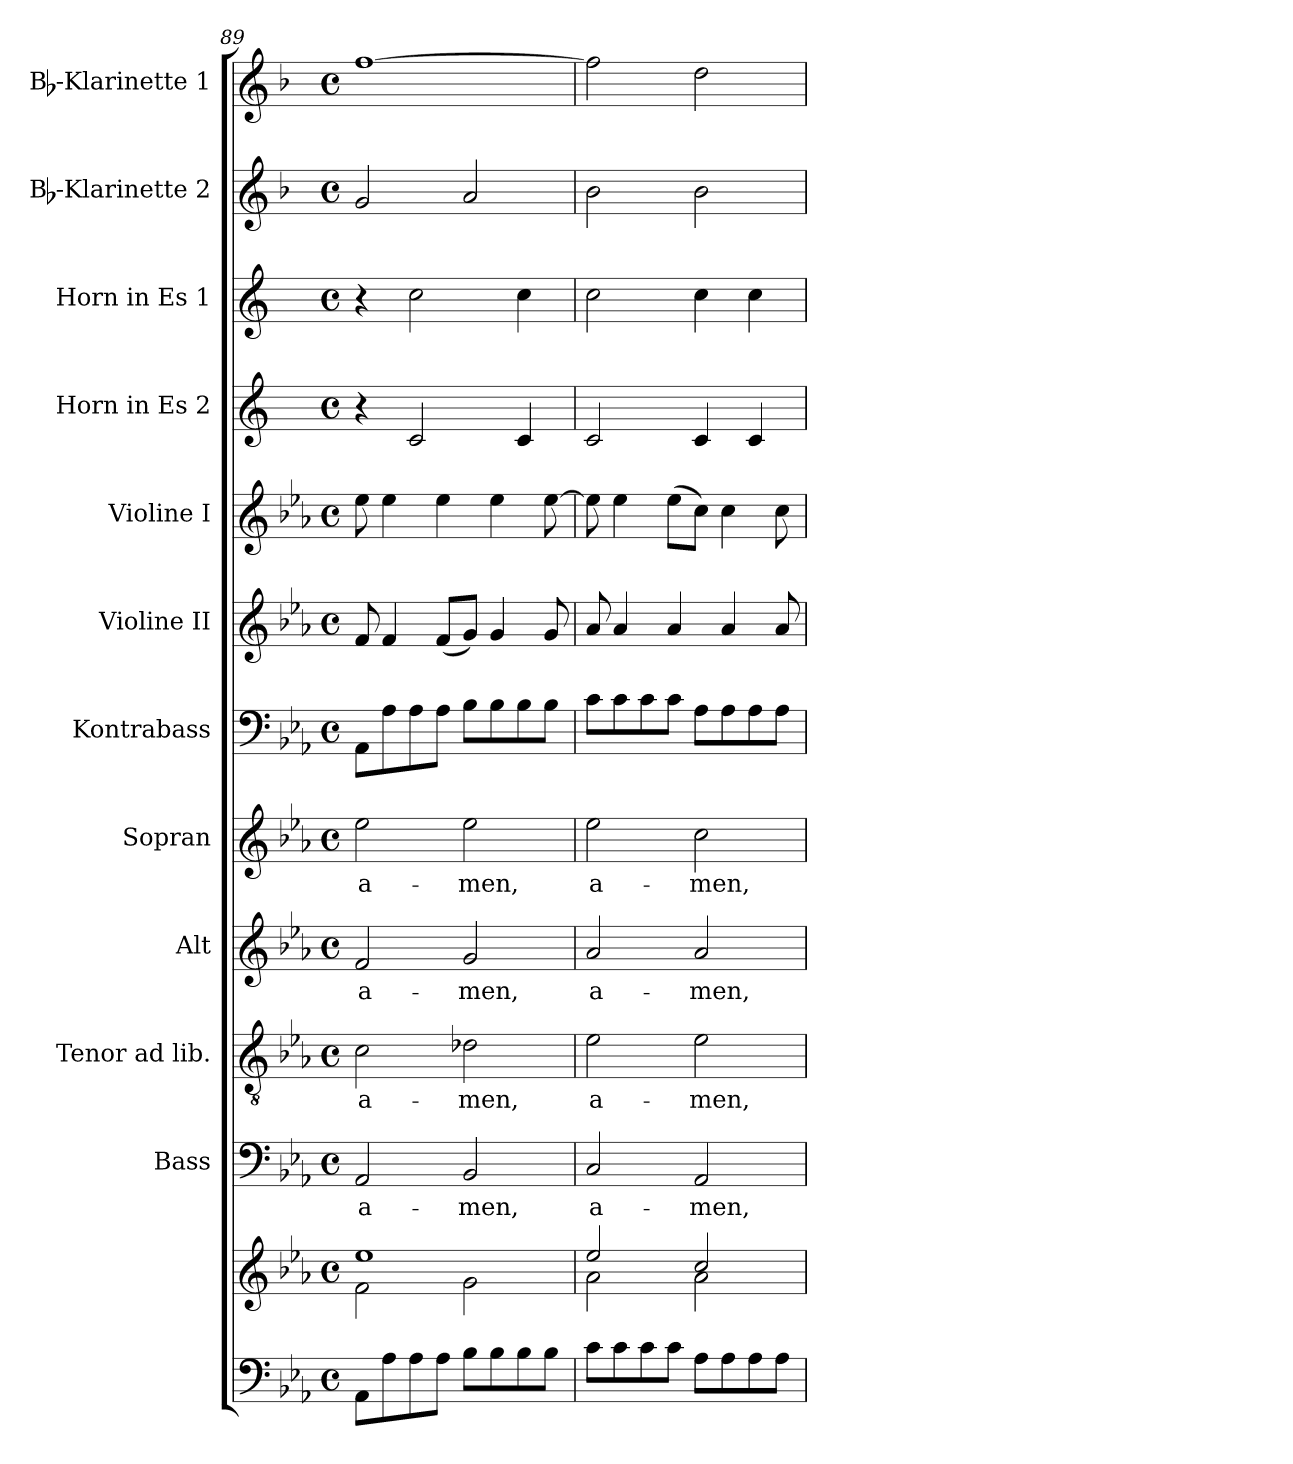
**kern	**kern	**kern	**text	**kern	**text	**kern	**text	**kern	**text	**kern	**kern	**kern	**kern	**kern	**kern	**kern
*part12	*part12	*part11	*part11	*part10	*part10	*part9	*part9	*part8	*part8	*part7	*part6	*part5	*part4	*part3	*part2	*part1
*staff13	*staff12	*staff11	*staff11	*staff10	*staff10	*staff9	*staff9	*staff8	*staff8	*staff7	*staff6	*staff5	*staff4	*staff3	*staff2	*staff1
*	*	*I"Bass	*	*I"Tenor ad lib.	*	*I"Alt	*	*I"Sopran	*	*I"Kontrabass	*I"Violine II	*I"Violine I	*I"Horn in Es 2	*I"Horn in Es 1	*I"Bb-Klarinette 2	*I"Bb-Klarinette 1
*	*	*I'B.	*	*I'T.	*	*I'A.	*	*I'S.	*	*I'Kb.	*I'Vl. II	*I'Vl. I	*	*	*I'Bb Kl. 2	*I'Bb Kl. 1
*clefF4	*clefG2	*clefF4	*	*clefGv2	*	*clefG2	*	*clefG2	*	*clefF4	*clefG2	*clefG2	*clefG2	*clefG2	*clefG2	*clefG2
*	*	*	*	*	*	*	*	*	*	*ITrd7c12	*	*	*ITrd5c9	*ITrd5c9	*ITrd1c2	*ITrd1c2
*k[b-e-a-]	*k[b-e-a-]	*k[b-e-a-]	*	*k[b-e-a-]	*	*k[b-e-a-]	*	*k[b-e-a-]	*	*k[b-e-a-]	*k[b-e-a-]	*k[b-e-a-]	*k[b-e-a-]	*k[b-e-a-]	*k[b-e-a-]	*k[b-e-a-]
*E-:	*E-:	*E-:	*	*E-:	*	*E-:	*	*E-:	*	*E-:	*E-:	*E-:	*E-:	*E-:	*E-:	*E-:
*M4/4	*M4/4	*M4/4	*	*M4/4	*	*M4/4	*	*M4/4	*	*M4/4	*M4/4	*M4/4	*M4/4	*M4/4	*M4/4	*M4/4
*met(c)	*met(c)	*met(c)	*	*met(c)	*	*met(c)	*	*met(c)	*	*met(c)	*met(c)	*met(c)	*met(c)	*met(c)	*met(c)	*met(c)
=89	=89	=89	=89	=89	=89	=89	=89	=89	=89	=89	=89	=89	=89	=89	=89	=89
*	*^	*	*	*	*	*	*	*	*	*	*	*	*	*	*	*
!	!	!	!	!LO:LY:b	!	!LO:LY:b	!	!LO:LY:b	!	!LO:LY:b	!	!	!	!	!	!	!
8AA-\L	1ee-	2f\	2AA-/	a-	2c\	a-	2f/	a-	2ee-\	a-	8AAA-\L	8f/	8ee-\	4r	4r	2f/	[1ee-
8A-\	.	.	.	.	.	.	.	.	.	.	8AA-\	4f/	4ee-\	.	.	.	.
8A-\	.	.	.	.	.	.	.	.	.	.	8AA-\	.	.	2E-/	2e-\	.	.
8A-\J	.	.	.	.	.	.	.	.	.	.	8AA-\J	(<8f/L	4ee-\	.	.	.	.
!	!	!	!	!LO:LY:b	!	!LO:LY:b	!	!LO:LY:b	!	!LO:LY:b	!	!	!	!	!	!	!
8B-\L	.	2g\	2BB-/	-men,	2d-X\	-men,	2g/	-men,	2ee-\	-men,	8BB-\L	8g/J)	.	.	.	2g/	.
8B-\	.	.	.	.	.	.	.	.	.	.	8BB-\	4g/	4ee-\	.	.	.	.
8B-\	.	.	.	.	.	.	.	.	.	.	8BB-\	.	.	4E-/	4e-\	.	.
8B-\J	.	.	.	.	.	.	.	.	.	.	8BB-\J	8g/	[8ee-\	.	.	.	.
=90	=90	=90	=90	=90	=90	=90	=90	=90	=90	=90	=90	=90	=90	=90	=90	=90	=90
!	!	!	!	!LO:LY:b	!	!LO:LY:b	!	!LO:LY:b	!	!LO:LY:b	!	!	!	!	!	!	!
8c\L	2ee-/	2a-\	2C/	a-	2e-\	a-	2a-/	a-	2ee-\	a-	8C\L	8a-/	8ee-\]	2E-/	2e-\	2a-\	2ee-\]
8c\	.	.	.	.	.	.	.	.	.	.	8C\	4a-/	4ee-\	.	.	.	.
8c\	.	.	.	.	.	.	.	.	.	.	8C\	.	.	.	.	.	.
8c\J	.	.	.	.	.	.	.	.	.	.	8C\J	4a-/	(>8ee-\L	.	.	.	.
!	!	!	!	!LO:LY:b	!	!LO:LY:b	!	!LO:LY:b	!	!LO:LY:b	!	!	!	!	!	!	!
8A-\L	2cc/	2a-\	2AA-/	-men,	2e-\	-men,	2a-/	-men,	2cc\	-men,	8AA-\L	.	8cc\J)	4E-/	4e-\	2a-\	2cc\
8A-\	.	.	.	.	.	.	.	.	.	.	8AA-\	4a-/	4cc\	.	.	.	.
8A-\	.	.	.	.	.	.	.	.	.	.	8AA-\	.	.	4E-/	4e-\	.	.
8A-\J	.	.	.	.	.	.	.	.	.	.	8AA-\J	8a-/	8cc\	.	.	.	.
*	*v	*v	*	*	*	*	*	*	*	*	*	*	*	*	*	*	*
=	=	=	=	=	=	=	=	=	=	=	=	=	=	=	=	=
*-	*-	*-	*-	*-	*-	*-	*-	*-	*-	*-	*-	*-	*-	*-	*-	*-
